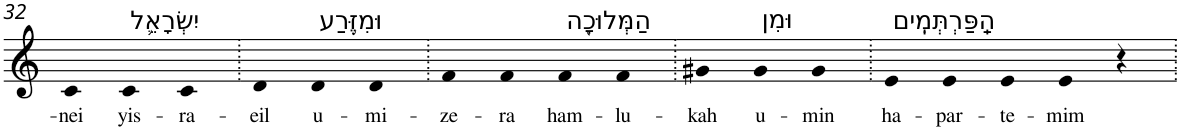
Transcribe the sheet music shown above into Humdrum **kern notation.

**kern	**text
*part1	*part1
*staff1	*staff1
*I"Piano	*
*I'Pno	*
!!LO:PB:g=z
*clefG2	*
*k[]	*
=32	=32
!	!LO:LY:b
4c	-nei
!LO:TX:a:t=יִשְׂרָאֵ֛ל	!
!	!LO:LY:b
4c	yis-
!	!LO:LY:b
4c	-ra-
=33.	=33.
!	!LO:LY:b
4d	-eil
!LO:TX:a:t=וּמִזֶּ֥רַע	!
!	!LO:LY:b
4d	u-
!	!LO:LY:b
4d	-mi-
=34.	=34.
!	!LO:LY:b
4f	-ze-
!	!LO:LY:b
4f	-ra
!LO:TX:a:t=הַמְּלוּכָ֖ה	!
!	!LO:LY:b
4f	ham-
!	!LO:LY:b
4f	-lu-
=35.	=35.
!	!LO:LY:b
4g#X	-kah
!LO:TX:a:t=וּמִן	!
!	!LO:LY:b
4g#	u-
!	!LO:LY:b
4g#	-min
=36.	=36.
!LO:TX:a:t=הַֽפַּרְתְּמִֽים	!
!	!LO:LY:b
4e	ha-
!	!LO:LY:b
4e	-par-
!	!LO:LY:b
4e	-te-
!	!LO:LY:b
4e	-mim
4r	.
=.	=.
*-	*-
